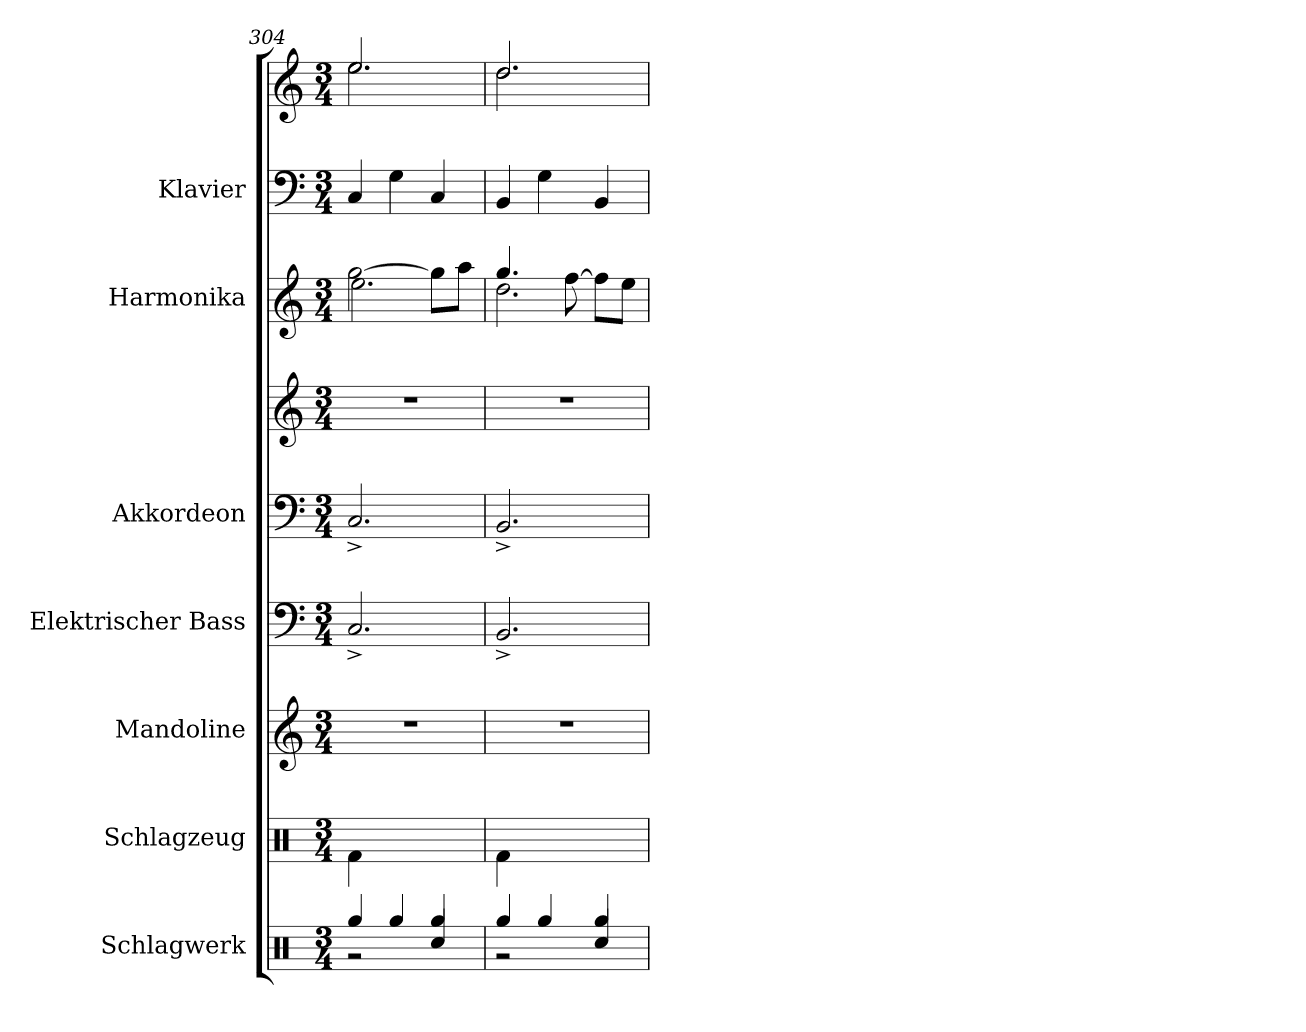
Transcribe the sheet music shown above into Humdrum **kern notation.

**kern	**kern	**kern	**kern	**kern	**kern	**kern	**kern	**kern
*part7	*part6	*part5	*part4	*part3	*part3	*part2	*part1	*part1
*staff9	*staff8	*staff7	*staff6	*staff5	*staff4	*staff3	*staff2	*staff1
*I"Schlagwerk	*I"Schlagzeug	*I"Mandoline	*I"Elektrischer Bass	*I"Akkordeon	*	*I"Harmonika	*I"Klavier	*
*I'Schlw.	*I'Schlgz.	*I'Mand.	*I'E-B.	*I'Akk.	*	*	*I'Klav.	*
*clefX	*clefX	*clefG2	*clefF4	*clefF4	*clefG2	*clefG2	*clefF4	*clefG2
*	*	*	*ITrd7c12	*	*	*	*	*
*k[]	*k[]	*k[]	*k[]	*k[]	*k[]	*k[]	*k[]	*k[]
*M3/4	*M3/4	*M3/4	*M3/4	*M3/4	*M3/4	*M3/4	*M3/4	*M3/4
=304	=304	=304	=304	=304	=304	=304	=304	=304
*^	*^	*	*	*	*	*^	*	*^
4Rgg/	2r	2.ryy	4Rf\	2.r	2.CC^/	2.C^/	2.r	[2gg\	2.ee\	4C/	2.ee/	2.ee\
4Rgg/	.	.	2ryy	.	.	.	.	.	.	4G\	.	.
4Rgg/	4Rcc/	.	.	.	.	.	.	8gg\L]	.	4C/	.	.
.	.	.	.	.	.	.	.	8aa\J	.	.	.	.
=305	=305	=305	=305	=305	=305	=305	=305	=305	=305	=305	=305	=305
4Rgg/	2r	2.ryy	4Rf\	2.r	2.BBB^/	2.BB^/	2.r	4.gg/	2.dd\	4BB/	2.dd/	2.dd\
4Rgg/	.	.	2ryy	.	.	.	.	.	.	4G\	.	.
.	.	.	.	.	.	.	.	[8ff\	.	.	.	.
4Rgg/	4Rcc/	.	.	.	.	.	.	8ff\L]	.	4BB/	.	.
.	.	.	.	.	.	.	.	8ee\J	.	.	.	.
*v	*v	*	*	*	*	*	*	*v	*v	*	*v	*v
*	*v	*v	*	*	*	*	*	*	*
=	=	=	=	=	=	=	=	=
*-	*-	*-	*-	*-	*-	*-	*-	*-
